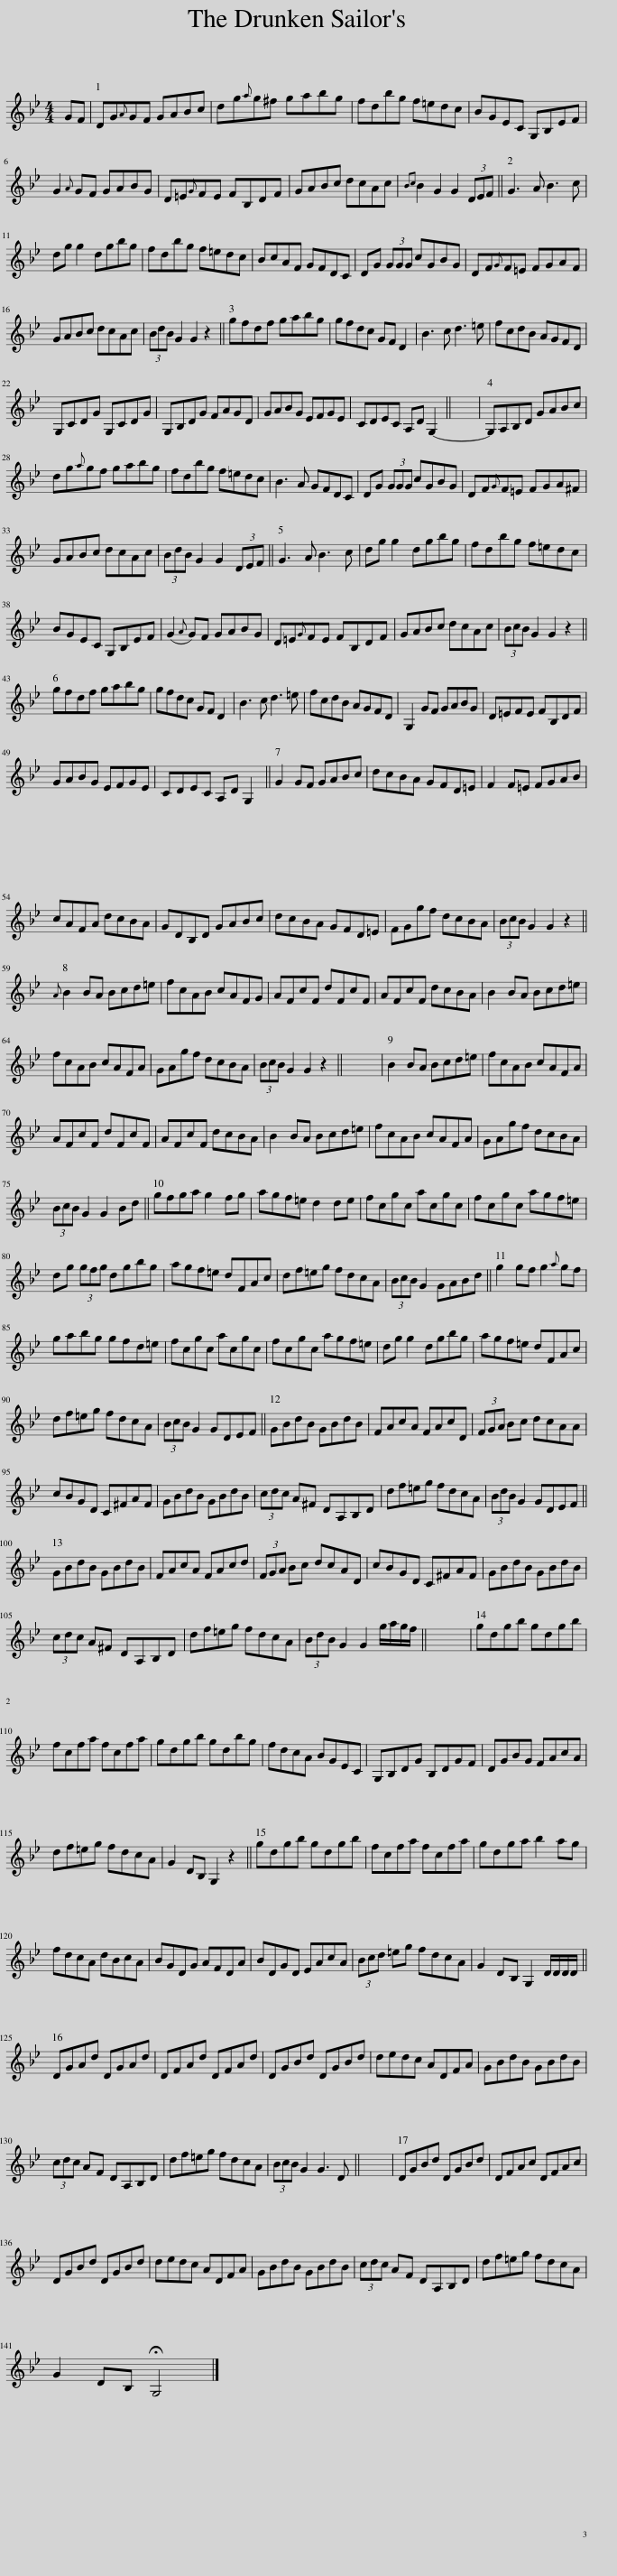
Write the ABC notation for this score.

X:1
L:1/8
M:4/4
I:linebreak $
K:Gmin
V:1 treble
V:1
 GF | DG{A}GF GABc | dg{a}g^f gabg | fdbg f=edc | BGEC G,B,EF |$ %5
 G2{A} GF GABG | D=E{G}FE FB,DF | GABc dcAc |{Bc} B2 G2 G2 (3DEF || G3 A B3 c |$ %10
 dg g2 dgbg | fdbg f=edc | BcAF GFDC | DG (3GGG cGBG | DF{G}F=E FGAF |$ %15
 GABc dcAc | (3BdB G2 G2 z2 || gfdf gabg | gfdc GF D2 | B3 c d3 =e | %20
 fcdB AGFD |$ G,CDG G,CDG | G,B,DG FAGD | GABG EFGE | CDEC A,D G,2- || %25
 x8 | G,A,B,D GABc |$ dg{a}gf gabg | fdbg f=edc | B3 A GFDC | %30
 DG (3GGG cGBG | DF{G}F=E FGA^F |$ GABc dcAc | (3BdB G2 G2 (3DEF || G3 A B3 c | %35
 dg g2 dgbg | fdbg f=edc |$ BGEC G,B,EF | (G2{A} G)F GABG | D=E{G}FE FB,DF | %40
 GABc dcAc | (3BcB G2 G2 z2 ||$ gfdf gabg | gfdc GF D2 | B3 c d3 =e | %45
 fcdB AGFD | G,2 GF GABG | D=EFE FB,DF |$ GABG EFGE | CDEC A,D G,2 || %50
 G2 GF GABc | dcBA GFD=E | F2 F=E FGAB |$ cAFA dcBA | GDB,D GABc | %55
 dcBA GFD=E | FGgf dcBA | (3BcB G2 G2 z2 ||${A} B2 BA Bcd=e | fcAB cAFG | %60
 AFcF dFcF | AFcF dcBA | B2 BA Bcd=e |$ fcAB cAFA | GAgf dcBA | %65
 (3BcB G2 G2 z2 || x8 | B2 BA Bcd=e | fcAB cAFA |$ AFcF dFcF | %70
 AFcF dcBA | B2 BA Bcd=e | fcAB cAFA | GAgf dcBA |$ (3BcB G2 G2 Bd || %75
 gfga g2 fg | agf=e d2 de | fcgc acgc | fcgc agf=e |$ dg (3gfg dgbg | %80
 agf=e dFAc | df=eg fdcA | (3BcB G2 GABd || g2 gf g2{a} gf |$ gabg gfd=e | %85
 fcgc acgc | fcgc agf=e | dg g2 dgbg | agf=e dFAc |$ df=eg fdcA | %90
 (3BcB G2 GDEF || GBdB GBdB | FAcA FAcD | (3FGA Bc dcAA |$ cBGD C^FAF | %95
 GBdB GBdB | (3cdc A^F DA,B,D | df=eg fdcA | (3BdB G2 GDEF ||$ GBdB GBdB | %100
 FAcA FAcd | (3FGA Bc dcAD | cBGD C^FAF | GBdB GBdB |$ (3cdc A^F DA,B,D | %105
 df=eg fdcA | (3BdB G2 G2 g/a/g/f/ || x8 | gdgb gdgb |$ fcfa fcfa | %110
 gdgb gdbg | fdcA BGEC | G,B,DG B,DGF | DGBG FAcA |$ df=eg fdcA | %115
 G2 DB, G,2 z2 || gdgb gdgb | fcfa fcfa | gdga b2 ag |$ fdcA dBcA | %120
 BGDG AFDA | BDGD EAcA | (3Bcd =eg fdcA | G2 DB, G,2 D/D/D/D/ ||$ DGAd DGAd | %125
 DFAd DFAd | DGBd DGBd | dedc ADFA | GBdB GBdB |$ (3cdc AF DA,B,D | %130
 df=eg fdcA | (3BcB G2 G3 D || x8 | DGBd DGBd | DFAc DFAc |$ %135
 DGBd DGBd | dedc ADFA | GBdB GBdB | (3cdc AF DA,B,D | df=eg fdcA |$ %140
 G2 DB, !fermata!G,4 |] %141
